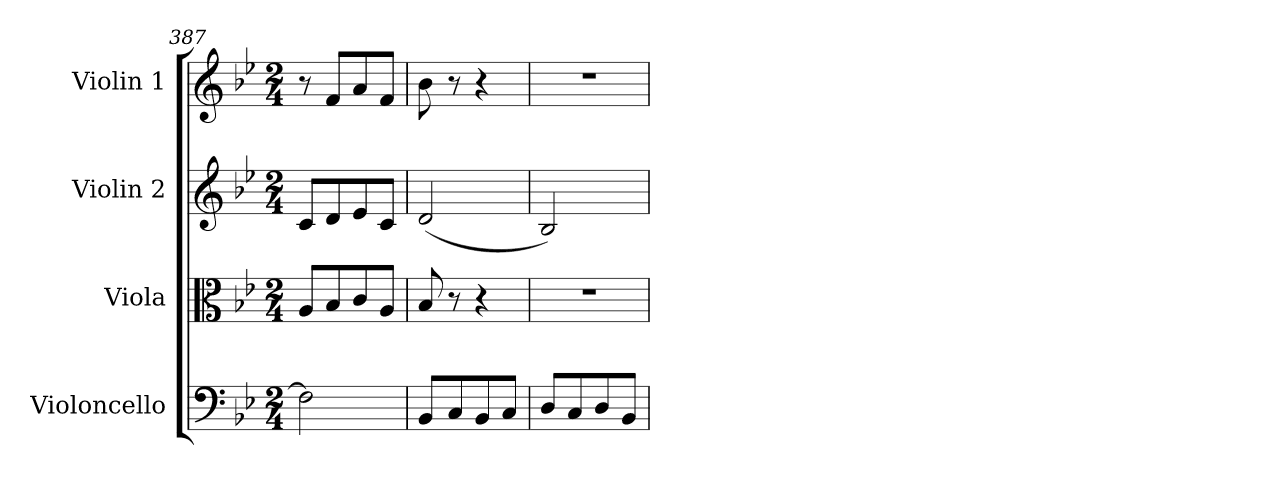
**kern	**kern	**kern	**kern
*part4	*part3	*part2	*part1
*staff4	*staff3	*staff2	*staff1
*I"Violoncello	*I"Viola	*I"Violin 2	*I"Violin 1
*I'Vc	*I'Vla	*I'Vln	*I'Vln
*clefF4	*clefC3	*clefG2	*clefG2
*k[b-e-]	*k[b-e-]	*k[b-e-]	*k[b-e-]
*M2/4	*M2/4	*M2/4	*M2/4
=387	=387	=387	=387
2F\]	8A/L	8c/L	8r
.	8B-/	8d/	8f/L
.	8c/	8e-/	8a/
.	8A/J	8c/J	8f/J
=388	=388	=388	=388
8BB-/L	8B-/	(2d/	8b-\
8C/	8r	.	8r
8BB-/	4r	.	4r
8C/J	.	.	.
=389	=389	=389	=389
8D/L	2r	2B-/)	2r
8C/	.	.	.
8D/	.	.	.
8BB-/J	.	.	.
=	=	=	=
*-	*-	*-	*-
